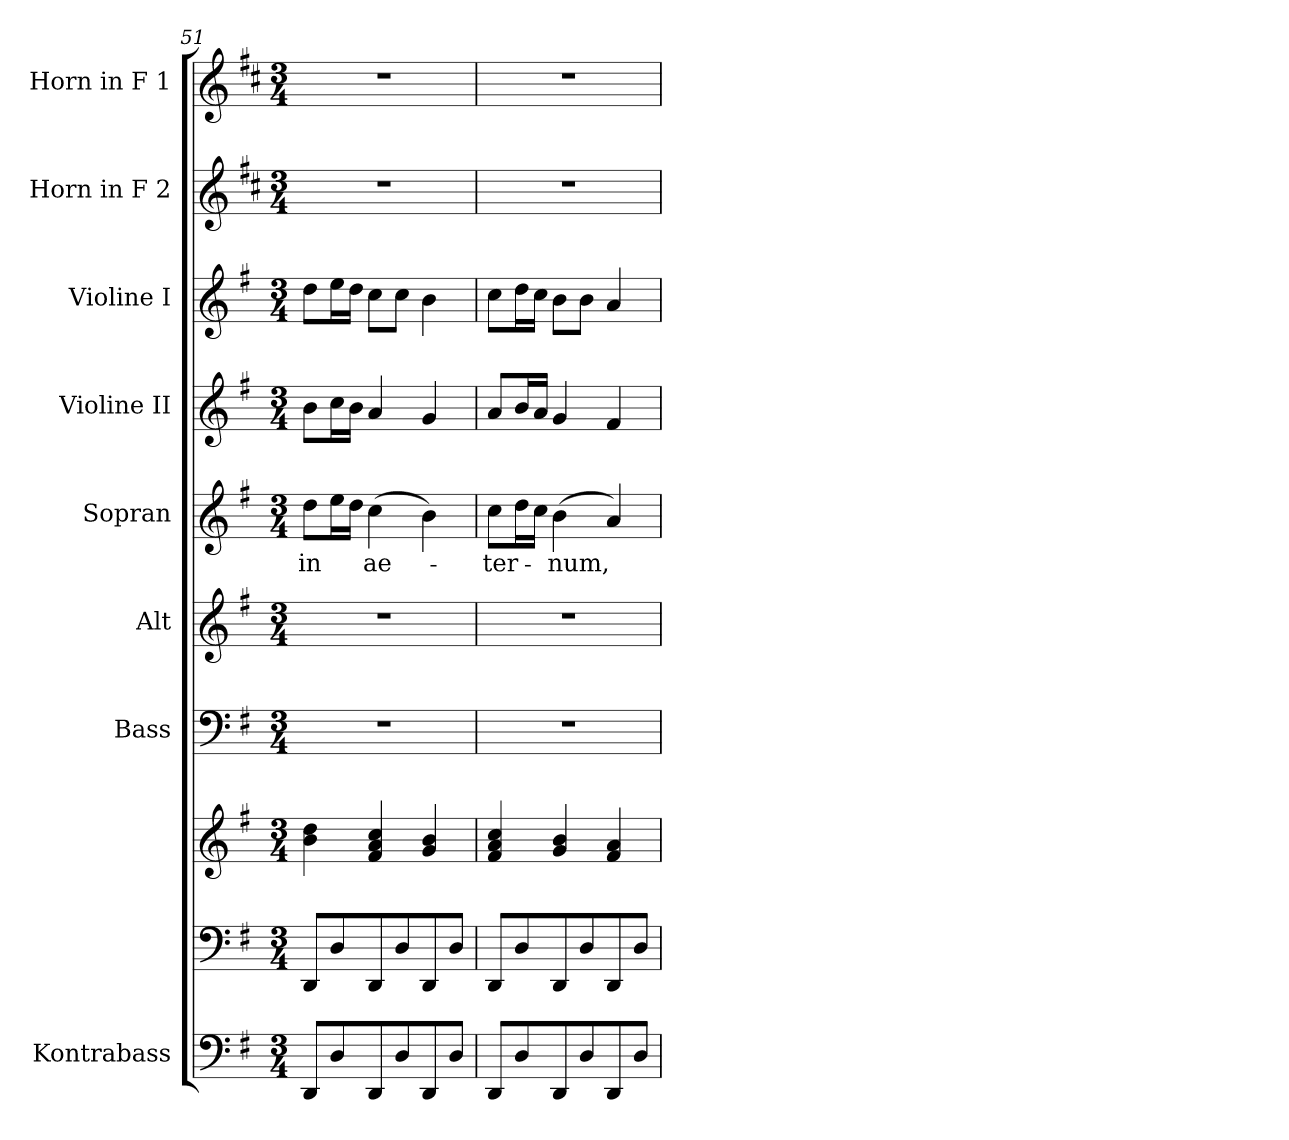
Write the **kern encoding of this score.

**kern	**kern	**kern	**kern	**kern	**kern	**text	**kern	**kern	**kern	**kern
*part9	*part8	*part8	*part7	*part6	*part5	*part5	*part4	*part3	*part2	*part1
*staff10	*staff9	*staff8	*staff7	*staff6	*staff5	*staff5	*staff4	*staff3	*staff2	*staff1
*I"Kontrabass	*	*	*I"Bass	*I"Alt	*I"Sopran	*	*I"Violine II	*I"Violine I	*I"Horn in F 2	*I"Horn in F 1
*I'Kb.	*	*	*I'B.	*I'A.	*I'S.	*	*I'Vl. II	*I'Vl. I	*	*
!!LO:PB:g=z
*clefF4	*clefF4	*clefG2	*clefF4	*clefG2	*clefG2	*	*clefG2	*clefG2	*clefG2	*clefG2
*ITrd7c12	*	*	*	*	*	*	*	*	*ITrd4c7	*ITrd4c7
*k[f#]	*k[f#]	*k[f#]	*k[f#]	*k[f#]	*k[f#]	*	*k[f#]	*k[f#]	*k[f#]	*k[f#]
*G:	*G:	*G:	*G:	*G:	*G:	*	*G:	*G:	*G:	*G:
*M3/4	*M3/4	*M3/4	*M3/4	*M3/4	*M3/4	*	*M3/4	*M3/4	*M3/4	*M3/4
=51	=51	=51	=51	=51	=51	=51	=51	=51	=51	=51
!	!	!	!	!	!	!LO:LY:b	!	!	!	!
8DDD/L	8DD/L	4b\ 4dd\	2.r	2.r	8dd\L	in	8b\L	8dd\L	2.r	2.r
8DD/	8D/	.	.	.	16ee\L	.	16cc\L	16ee\L	.	.
.	.	.	.	.	16dd\JJ	.	16b\JJ	16dd\JJ	.	.
!	!	!	!	!	!	!LO:LY:b	!	!	!	!
8DDD/	8DD/	4f#/ 4a/ 4cc/	.	.	(>4cc\	ae-	4a/	8cc\L	.	.
8DD/	8D/	.	.	.	.	.	.	8cc\J	.	.
8DDD/	8DD/	4g/ 4b/	.	.	4b\)	.	4g/	4b\	.	.
8DD/J	8D/J	.	.	.	.	.	.	.	.	.
=52	=52	=52	=52	=52	=52	=52	=52	=52	=52	=52
!	!	!	!	!	!	!LO:LY:b	!	!	!	!
8DDD/L	8DD/L	4f#/ 4a/ 4cc/	2.r	2.r	8cc\L	-ter-	8a/L	8cc\L	2.r	2.r
8DD/	8D/	.	.	.	16dd\L	.	16b/L	16dd\L	.	.
.	.	.	.	.	16cc\JJ	.	16a/JJ	16cc\JJ	.	.
!	!	!	!	!	!	!LO:LY:b	!	!	!	!
8DDD/	8DD/	4g/ 4b/	.	.	(>4b\	-num,	4g/	8b\L	.	.
8DD/	8D/	.	.	.	.	.	.	8b\J	.	.
8DDD/	8DD/	4f#/ 4a/	.	.	4a/)	.	4f#/	4a/	.	.
8DD/J	8D/J	.	.	.	.	.	.	.	.	.
=	=	=	=	=	=	=	=	=	=	=
*-	*-	*-	*-	*-	*-	*-	*-	*-	*-	*-
